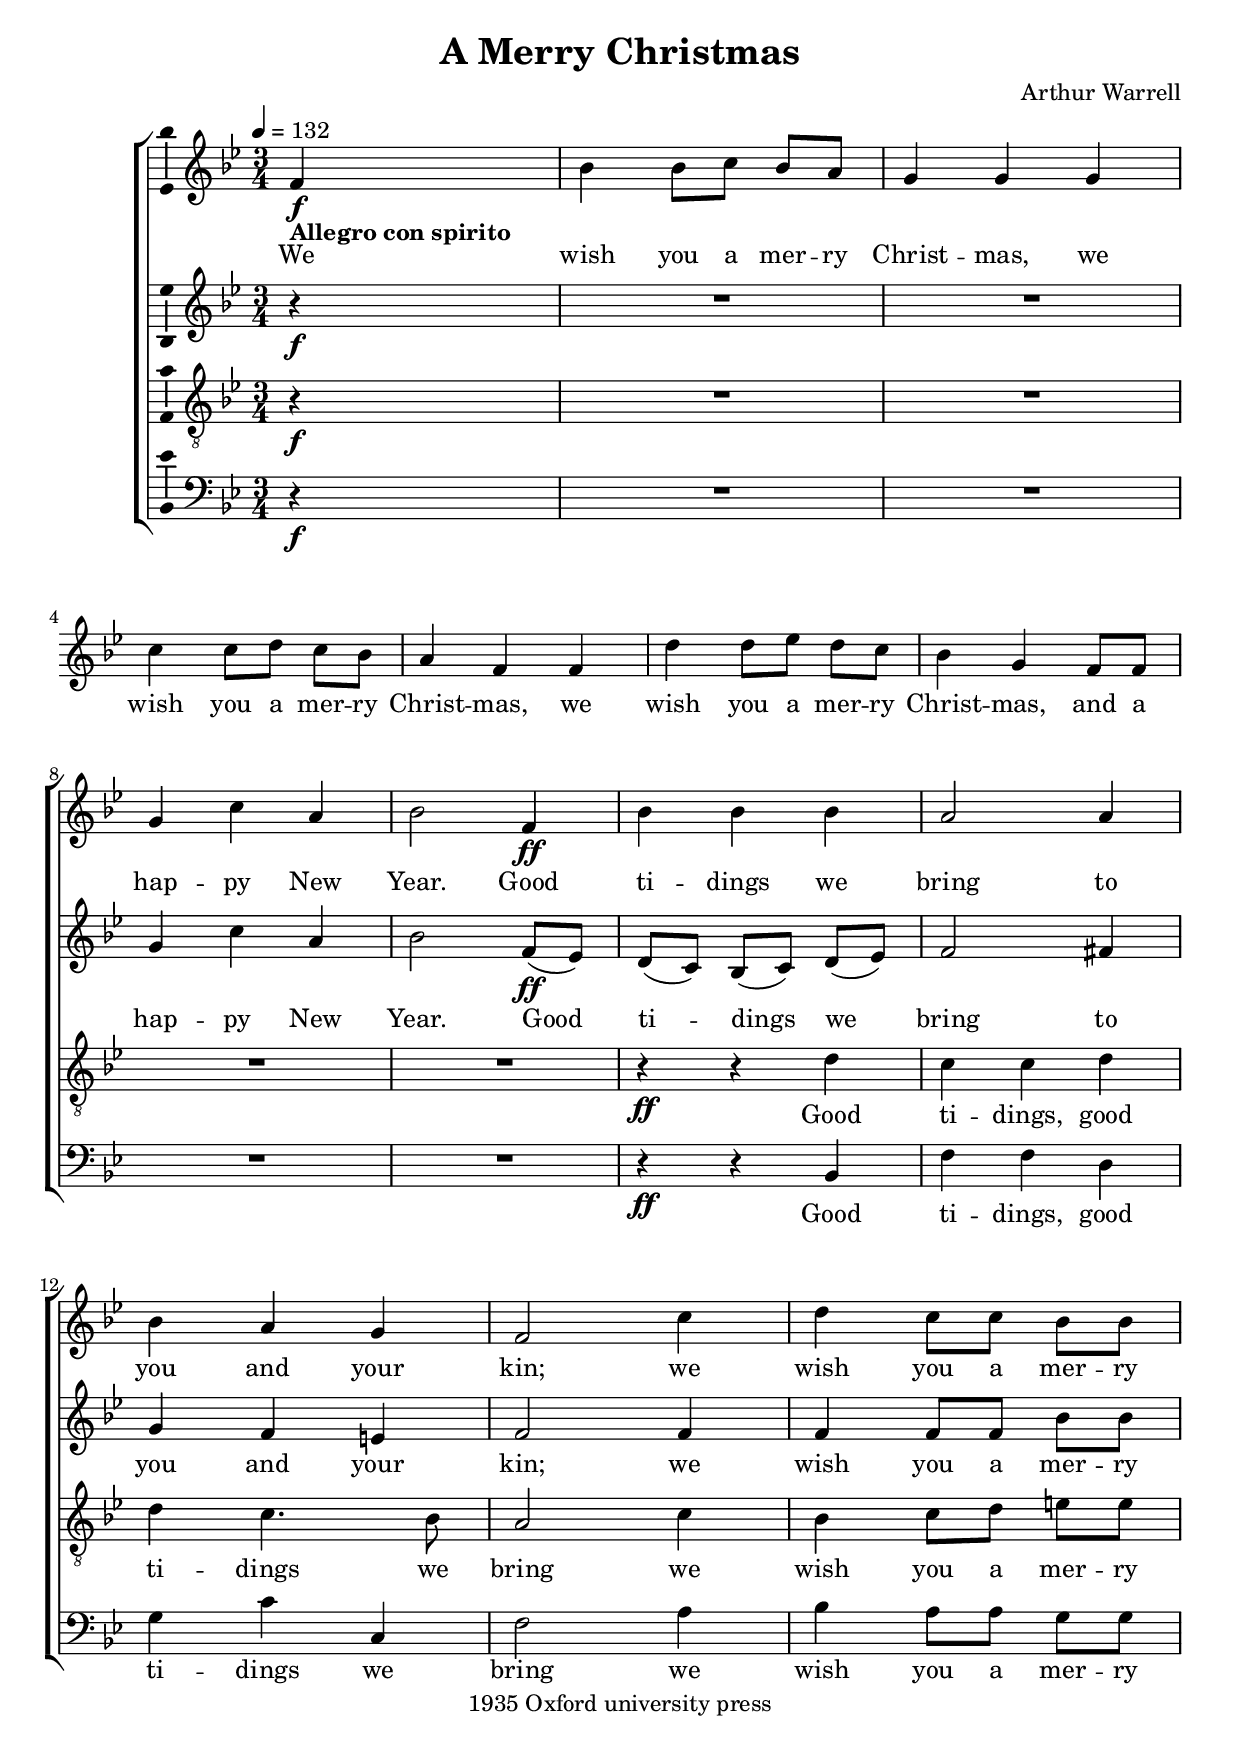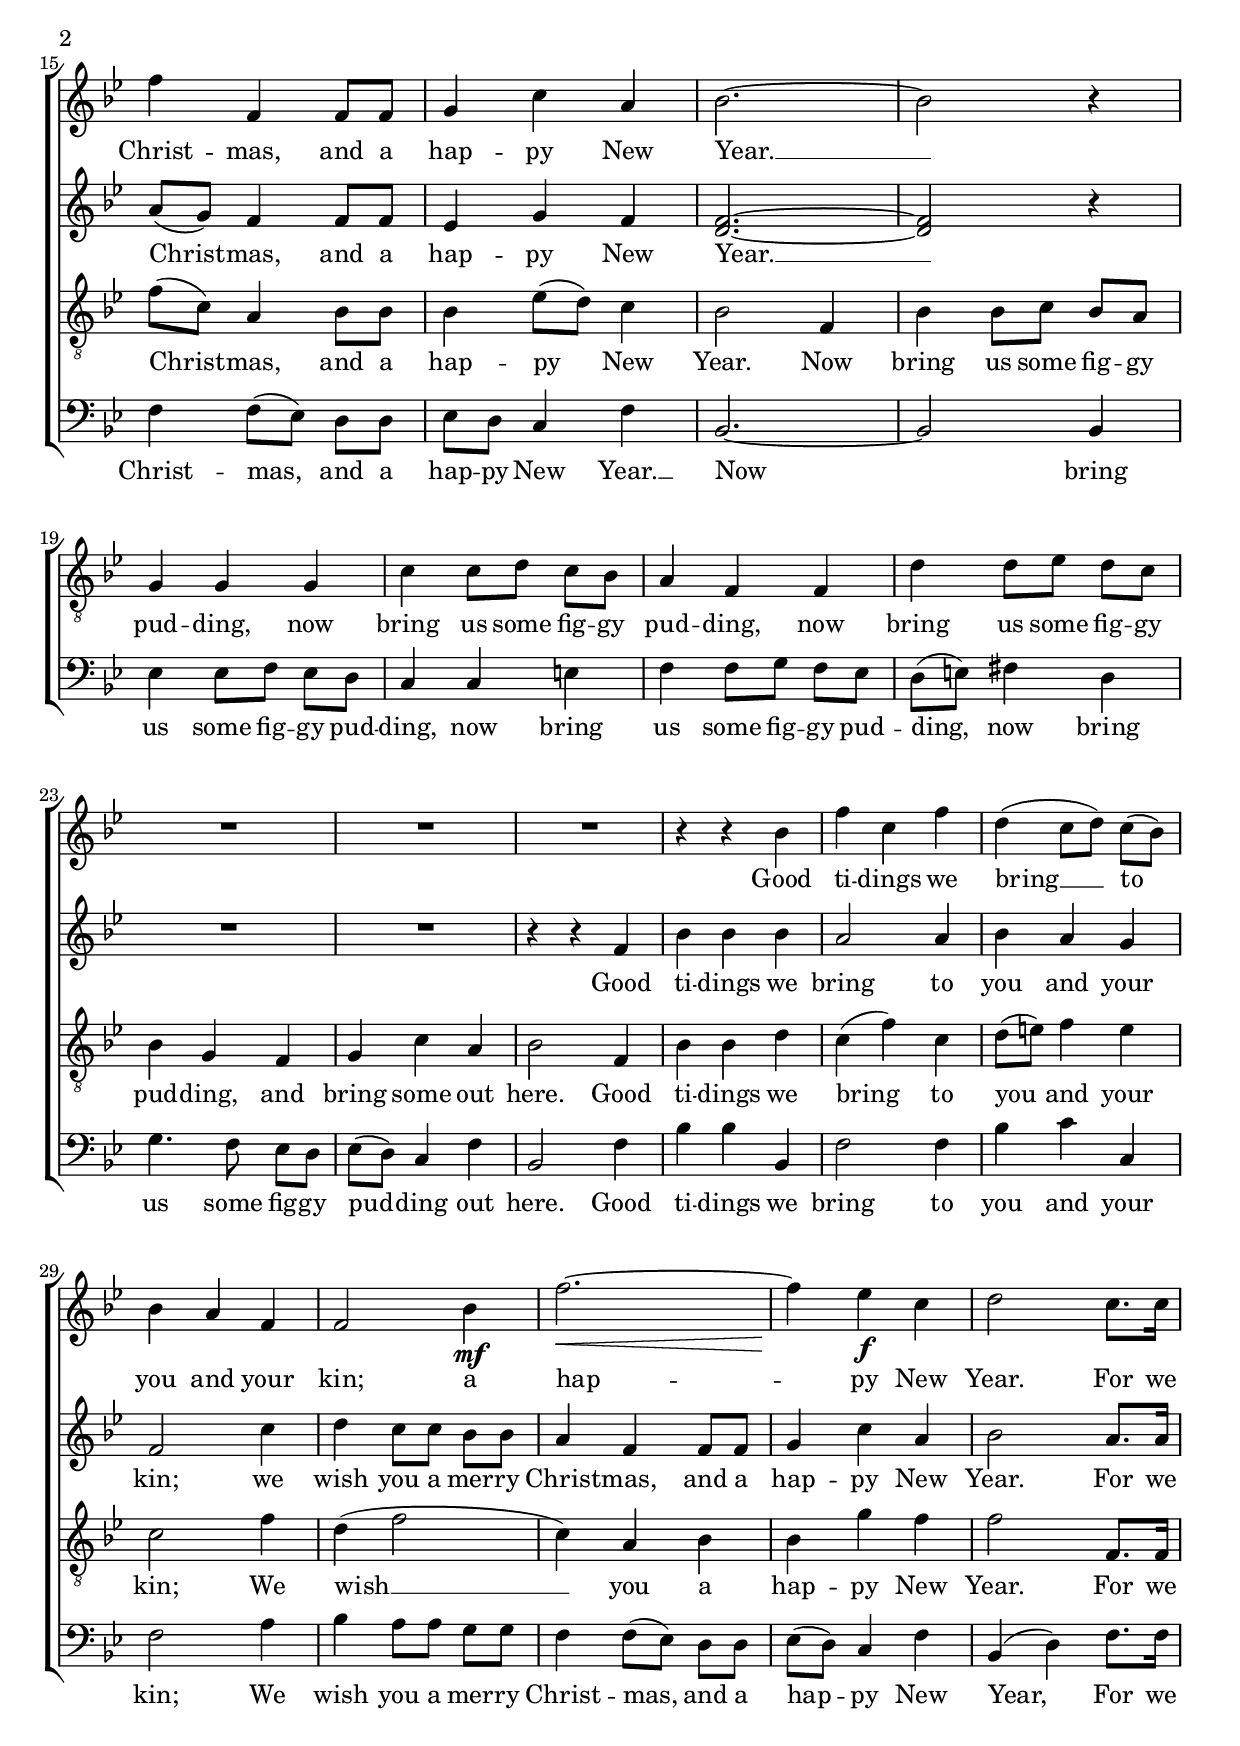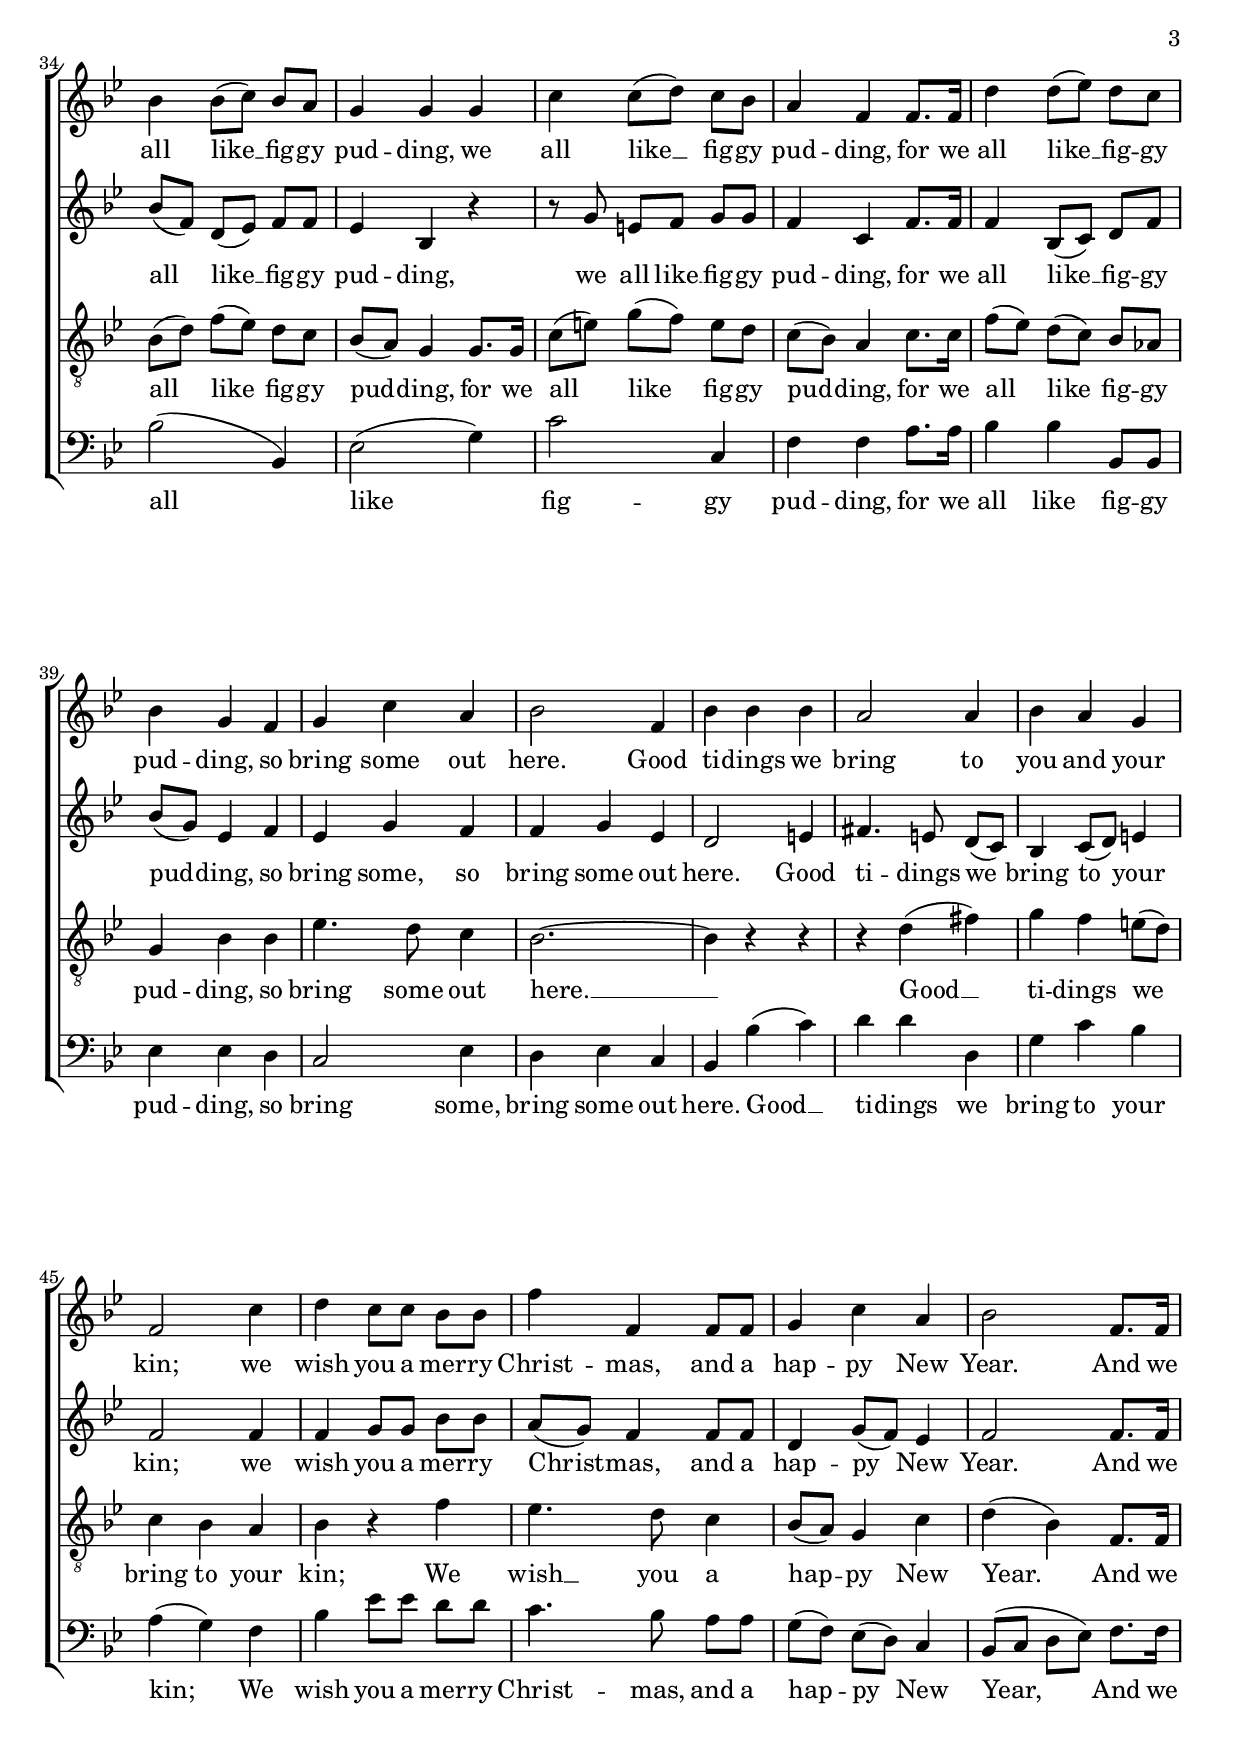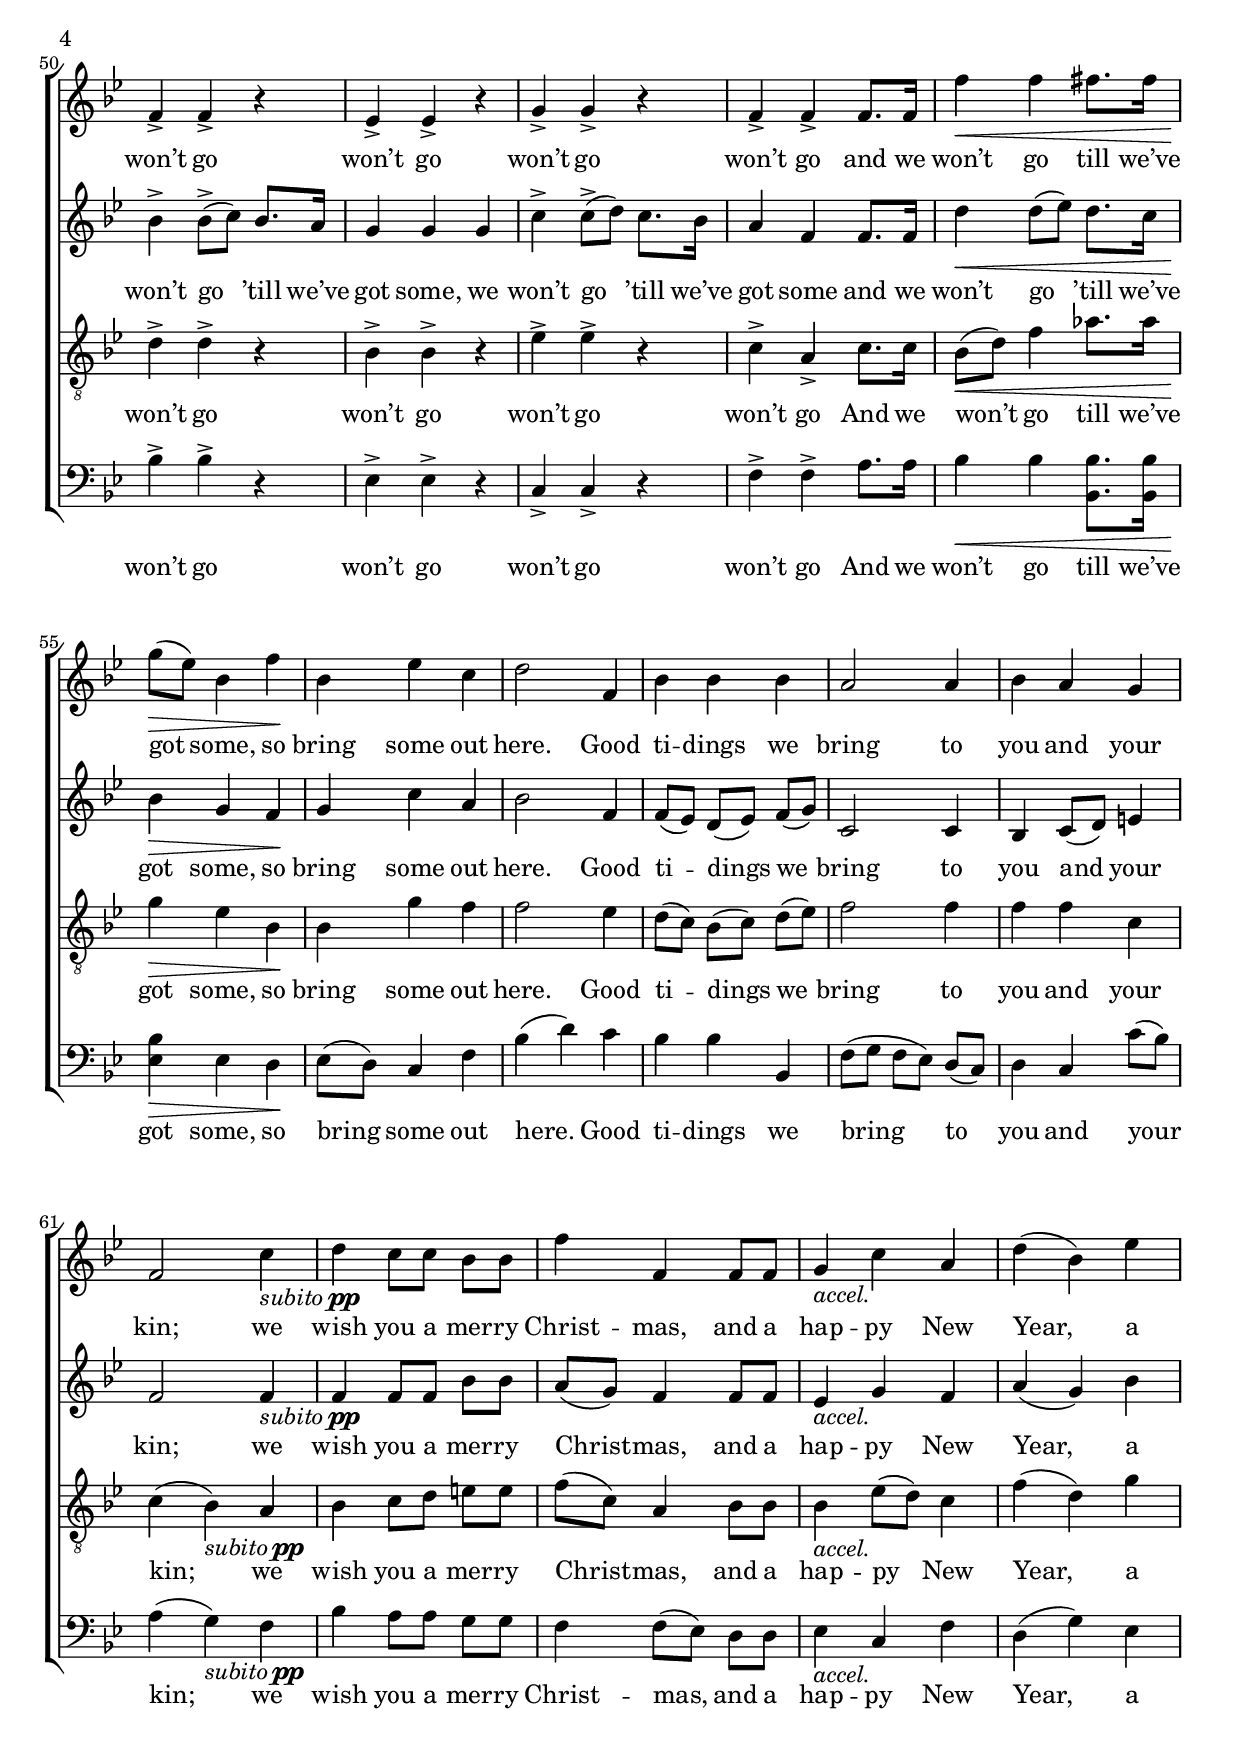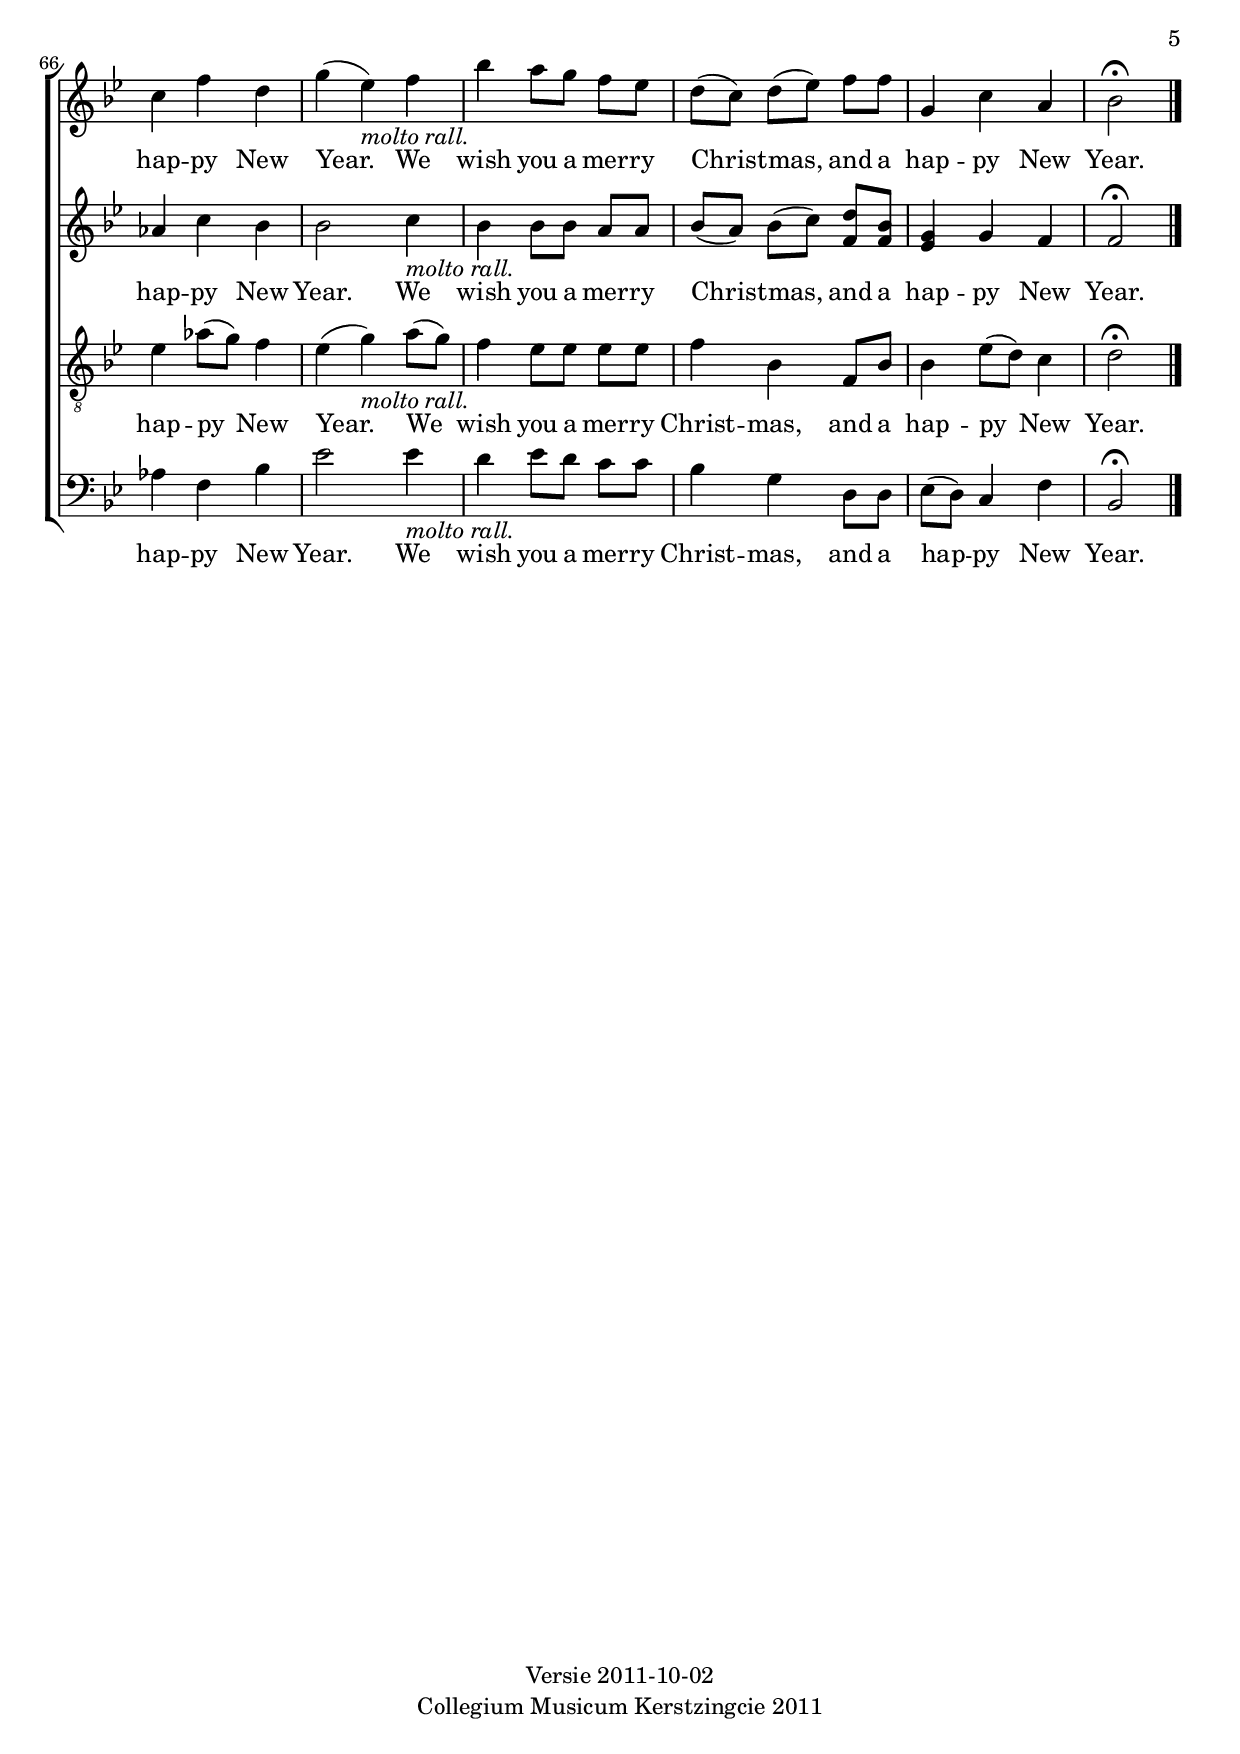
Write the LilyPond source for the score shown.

% vim: set fileformat=dos:
\version "2.12.3"

% vim: set fileformat=dos:
mbreak = \break

soprano =  \relative f' {
  \clef "treble" \key bes \major \time 3/4 | % 1
  \tempo 4=132 f4 -\markup{ \bold {Allegro con spirito} } \f s2 | % 2
  bes4 bes8 [ c8 ] bes8 [ a8 ] | % 3
  g4 g4 g4 | % 4
  c4 c8 [ d8 ] c8 [ bes8 ] | % 5
  a4 f4 f4 | % 6
  d'4 d8 [ es8 ] d8 [ c8 ] | % 7
  bes4 g4 f8 [ f8 ] | % 8
  \mbreak

  g4 c4 a4 | % 9
  bes2 f4 \ff | \barNumberCheck #10
  bes4 bes4 bes4 | % 11
  a2 a4 | % 12
  bes4 a4 g4 | % 13
  f2 c'4 | % 14
  d4 c8 [ c8 ] bes8 [ bes8 ] | % 15
  \mbreak

  f'4 f,4 f8 [ f8 ] | % 16
  g4 c4 a4 | % 17
  bes2. ~ | % 18
  bes2 r4 | % 19
  R2.*7 | % 26
  r4 r4 bes4 | % 27
  f'4 c4 f4 | % 28
  d4 ( c8 [ d8 ) ] c8 ( [ bes8 ) ] | % 29
  bes4 a4 f4 | \barNumberCheck #30
  f2 bes4 \mf | % 31
  f'2. \< ~ | % 32
  | % 32
  f4 \! es4 \f c4 | % 33
  d2 c8. [ c16 ] | % 34
  bes4 bes8 ( [ c8 ) ] bes8 [ a8 ] | % 35
  g4 g4 g4 | % 36
  c4 c8 ( [ d8 ) ] c8 [ bes8 ] | % 37
  a4 f4 f8. [ f16 ] | % 38
  d'4 d8 ( [ es8 ) ] d8 [ c8 ] | % 39
  bes4 g4 f4 | \barNumberCheck #40
  g4 c4 a4 | % 41
  bes2 f4 | % 42
  bes4 bes4 bes4 | % 43
  a2 a4 | % 44
  bes4 a4 g4 | % 45
  f2 c'4 | % 46
  d4 c8 [ c8 ] bes8 [ bes8 ] | % 47
  f'4 f,4 f8 [ f8 ] | % 48
  g4 c4 a4 | % 49
  bes2 f8. [ f16 ] | \barNumberCheck #50
  f4 -> f4 -> r4 | % 51
  es4 -> es4 -> r4 | % 52
  g4 -> g4 -> r4 | % 53
  f4 -> f4 -> f8. [ f16 ] | % 54
  | % 54
  f'4 \< f4 fis8. [ fis16 ] | % 55
  | % 55
  g8 \! \> ( [ es8 ) ] bes4 f'4 \! | % 56
  bes,4 es4 c4 | % 57
  d2 f,4 | % 58
  bes4 bes4 bes4 | % 59
  a2 a4 | \barNumberCheck #60
  bes4 a4 g4 | % 61
  f2  
    %\once\override Markup #'X-offset = #-9.2
    c'4 -\markup{ \italic {subito} \dynamic pp } | % 62
  d4 c8 [ c8 ] bes8 [ bes8 ] | % 63
  f'4 f,4 f8 [ f8 ] | % 64
  | % 64
  g4 -\markup{ \italic {accel.} } c4 a4 | % 65
  d4 ( bes4 ) es4 | % 66
  c4 f4 d4 | % 67
  g4 ( es4 -\markup{ \italic {molto rall.} } ) f4 | % 68
  bes4 a8 [ g8 ] f8 [ es8 ] | % 69
  d8 ( [ c8 ) ] d8 ( [ es8 ) ] f8 [ f8 ] | \barNumberCheck #70
  g,4 c4 a4 | % 71
  bes2 \fermata \bar "|."
}

alto =  \relative g' {
  \clef "treble" \key bes \major \time 3/4 | % 1
  r4 \f s2 | % 2
  R2.*6 | % 8
  g4 c4 a4 | % 9
  bes2 f8( \ff es8) | \barNumberCheck #10
  d8([ c8]) bes8([ c8]) d8([ es8)] | % 11
  f2 fis4 | % 12
  g4 f4 e4 | % 13
  f2 f4 | % 14
  f4 f8 [ f8 ] bes8 [ bes8 ] | % 15
  a8([ g8)] f4 f8 [ f8 ] | % 16
  es4 g4 f4 | % 17
  <d f>2. ~ ~ | % 18
  <d f>2 r4 | % 19
  R2.*6 | % 25
  r4 r4 f4 | % 26
  bes4 bes4 bes4 | % 27
  a2 a4 | % 28
  bes4 a4 g4 | % 29
  f2 c'4 | \barNumberCheck #30
  d4 c8 [ c8 ] bes8 [ bes8 ] | % 31
  a4 f4 f8 [ f8 ] | % 32
  g4 c4 a4 | % 33
  bes2 a8. [ a16 ] | % 34
  bes8 ( [ f8 ) ] d8 ( [ es8 ) ] f8 [ f8 ] | % 35
  es4 bes4 r4 | % 36
  r8 g'8 e8 [ f8 ] g8 [ g8 ] | % 37
  f4 c4 f8. [ f16 ] | % 38
  f4 bes,8 ( [ c8 ) ] d8 [ f8 ] | % 39
  bes8 ( [ g8 ) ] es4 f4 | \barNumberCheck #40
  es4 g4 f4 | % 41
  f4 g4 es4 | % 42
  d2 e4 | % 43
  fis4. e8 d8 ( [ c8 ) ] | % 44
  bes4 c8 ( [ d8 ) ] e4 | % 45
  f2 f4 | % 46
  f4 g8 [ g8 ] bes8 [ bes8 ] | % 47
  a8([ g8)] f4 f8 [ f8 ] | % 48
  d4 g8 ( [ f8 ) ] es4 | % 49
  f2 f8. [ f16 ] | \barNumberCheck #50
  bes4 -> bes8 ( -> [ c8 ) ] bes8. [ a16 ] | % 51
  g4 g4 g4 | % 52
  c4 -> c8 ( -> [ d8 ) ] c8. [ bes16 ] | % 53
  a4 f4 f8. [ f16 ] | % 54
  | % 54
  d'4 \< d8 ( [ es8 ) ] d8. [ c16 ] | % 55
  | % 55
  bes4 \! \> g4 f4 \! | % 56
  g4 c4 a4 | % 57
  bes2 f4 | % 58
  f8 ( [ es8 ) ] d8 ( [ es8 ) ] f8 ( [ g8 ) ] | % 59
  c,2 c4 | \barNumberCheck #60
  bes4 c8 ( [ d8 ) ] e4 | % 61
  f2 f4 -\markup{ \italic {subito} \dynamic pp } | % 62
  f4 f8 [ f8 ] bes8 [ bes8 ] | % 63
  a8 ( [ g8 ) ] f4 f8 [ f8 ] | % 64
  | % 64
  es4 -\markup{ \italic {accel.} } g4 f4 | % 65
  a4 ( g4 ) bes4 | % 66
  as4 c4 bes4 | % 67
  bes2 c4 -\markup{ \italic {molto rall.} } | % 68
  bes4 bes8 [ bes8 ] a8 [ a8 ] | % 69
  bes8 ( [ a8 ) ] bes8 ( [ c8 ) ] <f, d'>8 [ <f bes>8 ] |
  \barNumberCheck #70
  <es g>4 g4 f4 | % 71
  f2 \fermata \bar "|."
}

tenor = \relative d' {
  \clef "treble_8" \key bes \major \time 3/4 | % 1
  r4 \f s2 | % 2
  R2.*6 | % 8
  R2.*2 | \barNumberCheck #10
  r4 \ff r4 d4 | % 11
  c4 c4 d4 | % 12
  d4 c4. bes8 | % 13
  a2 c4 | % 14
  bes4 c8 [ d8 ] e8 [ e8 ] | % 15
  f8([ c8)] a4 bes8 [ bes8 ] | % 16
  bes4 es8 [(d8)] c4 | % 17
  bes2 f4 | % 18
  bes4 bes8 [ c8 ] bes8 [ a8 ] | % 19
  g4 g4 g4 | \barNumberCheck #20
  c4 c8 [ d8 ] c8 [ bes8 ] | % 21
  a4 f4 f4 | % 22
  d'4 d8 [ es8 ] d8 [ c8 ] | % 23
  bes4 g4 f4 | % 24
  g4 c4 a4 | % 25
  bes2 f4 | % 26
  bes4 bes4 d4 | % 27
  c4 ( f4 ) c4 | % 28
  d8([ e8)] f4 e4 | % 29
  c2 f4 | \barNumberCheck #30
  d4 ( f2 | % 31
  c4 ) a4 bes4 | % 32
  bes4 g'4 f4 | % 33
  f2 f,8. [ f16 ] | % 34
  bes8 ( [ d8 ) ] f8 ( [ es8 ) ] d8 [ c8 ] | % 35
  bes8 ( [ a8 ) ] g4 g8. [ g16 ] | % 36
  c8 ( [ e8 ) ] g8 ( [ f8 ) ] e8 [ d8 ] | % 37
  c8 ( [ bes8 ) ] a4 c8. [ c16 ] | % 38
  f8 ( [ es8 ) ] d8 ( [ c8 ) ] bes8 [ as8 ] | % 39
  g4 bes4 bes4 | \barNumberCheck #40
  es4. d8 c4 | % 41
  bes2. ~ | % 42
  bes4 r4 r4 | % 43
  r4 d4 ( fis4 ) | % 44
  g4 f4 e8 ( [ d8 ) ] | % 45
  c4 bes4 a4 | % 46
  bes4 r4 f'4 | % 47
  es4. d8 c4 | % 48
  bes8 ( [ a8 ) ] g4 c4 | % 49
  d4 ( bes4 ) f8. [ f16 ] | \barNumberCheck #50
  d'4 -> d4 -> r4 | % 51
  bes4 -> bes4 -> r4 | % 52
  es4 -> es4 -> r4 | % 53
  c4 -> a4 -> c8. [ c16 ] | % 54
  bes8 \< [(d8)] f4 as8. [ as16 ] | % 55
  | % 55
  g4 \! \> es4 bes4 \! | % 56
  bes4 g'4 f4 | % 57
  f2 es4 | % 58
  d8 ( [ c8 ) ] bes8 ( [ c8 ) ] d8 ( [ es8 ) ] | % 59
  f2 f4 | \barNumberCheck #60
  f4 f4 c4 | % 61
  c4 ( bes4 -\markup{ \italic {subito} \dynamic pp } ) a4 | % 62
  bes4 c8 [ d8 ] e8 [ e8 ] | % 63
  f8 ( [ c8 ) ] a4 bes8 [ bes8 ] | % 64
  | % 64
  bes4 -\markup{ \italic {accel.} } es8 ( [ d8 ) ] c4 | % 65
  f4 ( d4 ) g4 | % 66
  es4 as8 ( [ g8 ) ] f4 | % 67
  es4 ( g4 -\markup{ \italic {molto rall.} } ) a8 ( [ g8 ) ] | % 68
  f4 es8 [ es8 ] es8 [ es8 ] | % 69
  f4 bes,4 f8 [ bes8 ] | \barNumberCheck #70
  bes4 es8 ( [ d8 ) ] c4 | % 71
  d2 \fermata \bar "|."
}


bass =  \relative bes, {
  \clef "bass" \key bes \major \time 3/4 | % 1
  r4 \f s2 | % 2
  R2.*6 | % 8
  R2.*2 | \barNumberCheck #10
  r4 \ff r4 bes4 | % 11
  f'4 f4 d4 | % 12
  g4 c4 c,4 | % 13
  f2 a4 | % 14
  bes4 a8 [ a8 ] g8 [ g8 ] | % 15
  f4 f8([ es8)] d8 [ d8 ] | % 16
  es8 [ d8 ] c4 f4 | % 17
  bes,2. ~ | % 18
  bes2 bes4 | % 19
  es4 es8 [ f8 ] es8 [ d8 ] | \barNumberCheck #20
  c4 c4 e4 | % 21
  f4 f8 [ g8 ] f8 [ es8 ] | % 22
  d8 ( [ e8 ) ] fis4 d4 | % 23
  g4. f8 es8 [ d8 ] | % 24
  es8 ( [ d8 ) ] c4 f4 | % 25
  bes,2 f'4 | % 26
  bes4 bes4 bes,4 | % 27
  f'2 f4 | % 28
  bes4 c4 c,4 | % 29
  f2 a4 | \barNumberCheck #30
  bes4 a8 [ a8 ] g8 [ g8 ] | % 31
  f4 f8 ( [ es8 ) ] d8 [ d8 ] | % 32
  es8([ d8)] c4 f4 | % 33
  bes,4 ( d4 ) f8. [ f16 ] | % 34
  bes2 ( bes,4 ) | % 35
  es2 ( g4 ) | % 36
  c2 c,4 | % 37
  f4 f4 a8. [ a16 ] | % 38
  bes4 bes4 bes,8 [ bes8 ] | % 39
  es4 es4 d4 | \barNumberCheck #40
  c2 es4 | % 41
  d4 es4 c4 | % 42
  bes4 bes'4 ( c4 ) | % 43
  d4 d4 d,4 | % 44
  g4 c4 bes4 | % 45
  a4 ( g4 ) f4 | % 46
  bes4 es8 [ es8 ] d8 [ d8 ] | % 47
  c4. bes8 a8 [ a8 ] | % 48
  g8 ( [ f8 ) ] es8 ( [ d8 ) ] c4 | % 49
  bes8 ( [ c8 ] d8 [ es8 ) ] f8. [ f16 ] | \barNumberCheck #50
  bes4 -> bes4 -> r4 | % 51
  es,4 -> es4 -> r4 | % 52
  c4 -> c4 -> r4 | % 53
  f4 -> f4 -> a8. [ a16 ] | % 54
  | % 54
  bes4 \< bes4 <bes, bes'>8. [ <bes bes'>16 ] | % 55
  | % 55
  <es bes'>4 \! \> es4 d4 \! | % 56
  es8 ( [ d8 ) ] c4 f4 | % 57
  bes4 ( d4 ) c4 | % 58
  bes4 bes4 bes,4 | % 59
  f'8 ( [ g8 ] f8 [ es8 ) ] d8 ( [ c8 ) ] | \barNumberCheck #60
  d4 c4 c'8 ( [ bes8 ) ] | % 61
  a4 ( g4 -\markup{ \italic {subito} \dynamic pp } ) f4 | % 62
  bes4 a8 [ a8 ] g8 [ g8 ] | % 63
  f4 f8 ( [ es8 ) ] d8 [ d8 ] | % 64
  | % 64
  es4 -\markup{ \italic {accel.} } c4 f4 | % 65
  d4 ( g4 ) es4 | % 66
  as4 f4 bes4 | % 67
  es2 es4 -\markup{ \italic {molto rall.} } | % 68
  d4 es8 [ d8 ] c8 [ c8 ] | % 69
  bes4 g4 d8 [ d8 ] | \barNumberCheck #70
  es8 ( [ d8 ) ] c4 f4 | % 71
  bes,2 \fermata \bar "|."
}

verseOneSoprano =  \lyricmode { 
  We wish you a mer -- ry Christ -- mas, 
  we wish you a mer -- ry Christ -- mas, 
  we wish you a mer -- ry Christ -- mas, 
  and a hap -- py New Year. 
  
  Good ti -- dings we bring 
  to you and your kin; 
  we wish you a mer -- ry Christ -- mas, 
  and a hap -- py New Year. __

  Good ti -- dings we bring __
  to you and your kin; 
  %
  a hap -- py New Year.

  For we all like __ fig -- gy pud -- ding,
  we all like __ fig -- gy pud -- ding,
  for we all like __ fig -- gy pud -- ding,
  so bring some out here. 

  Good ti -- dings we bring 
  to you and your kin; 
  we wish you a mer -- ry Christ -- mas, 
  and a hap -- py New Year. 

  And we won’t go won’t go 
  won’t go won’t go 
  and we won’t go till we’ve got some, 
  so bring some out here. 

  Good ti -- dings we bring 
  to you and your kin; 
  we wish you a mer -- ry Christ -- mas, 
  and a hap -- py New Year,
  a hap -- py New Year. 
  We wish you a mer -- ry Christ -- mas, 
  and a hap -- py New Year. 
}

verseOneAlto = \lyricmode {
  hap -- py New Year. 
  
  Good ti -- dings we bring 
  to you and your kin; 
  we wish you a mer -- ry Christ -- mas, 
  and a hap -- py New Year. __

  Good ti -- dings we bring 
  to you and your kin; 
  we wish you a mer -- ry Christ -- mas, 
  and a hap -- py New Year.

  For we all like __ fig -- gy pud -- ding,
  we all like __ fig -- gy pud -- ding,
  for we all like __ fig -- gy pud -- ding,
  so bring some, so bring some out here. 

  Good ti -- dings we bring 
  to your kin; 
  we wish you a mer -- ry Christ -- mas, 
  and a hap -- py New Year. 

  And we won’t go ’till we’ve got some,
  we won’t go ’till we’ve got some
  and we won’t go ’till we’ve got some,
  so bring some out here. 

  Good ti -- dings we bring 
  to you and your kin; 
  we wish you a mer -- ry Christ -- mas, 
  and a hap -- py New Year,
  a hap -- py New Year. 
  We wish you a mer -- ry Christ -- mas, 
  and a hap -- py New Year. 
}

verseOneTenor = \lyricmode {
  Good ti -- dings,
  good ti -- dings we bring
  we wish you a mer -- ry Christ -- mas,
  and a hap -- py New Year. 

  Now bring us some fig -- gy pud -- ding,
  now bring us some fig -- gy pud -- ding,
  now bring us some fig -- gy pud -- ding,
  and bring some out here.

  Good ti -- dings we bring 
  to you and your kin; 
  We wish __ you a hap -- py New Year. 

  For we all like fig -- gy pud -- ding,
  for we all like fig -- gy pud -- ding,
  for we all like fig -- gy pud -- ding,
  so bring some out here. __

  Good __ ti -- dings we bring 
  to your kin; 
  We wish __ you a hap -- py New Year. 

  And we won’t go won’t go 
  won’t go won’t go 
  And we won’t go till we’ve got some, 
  so bring some out here. 

  Good ti -- dings we bring 
  to you and your kin; 
  we wish you a mer -- ry Christ -- mas, 
  and a hap -- py New Year,
  a hap -- py New Year. 
  We wish you a mer -- ry Christ -- mas, 
  and a hap -- py New Year. 
}

verseOneBass = \lyricmode {
  Good ti -- dings,
  good ti -- dings we bring
  we wish you a mer -- ry Christ -- mas,
  and a hap -- py New Year. __

  Now bring us some fig -- gy pud -- ding,
  now bring us some fig -- gy pud -- ding,
  now bring us some fig -- gy pud -- ding out here.

  Good ti -- dings we bring 
  to you and your kin; 
  We wish you a mer -- ry Christ -- mas, 
  and a hap -- py New Year,

  For we all like fig -- gy pud -- ding,
  for we all like fig -- gy pud -- ding,
  so bring some, bring some out here.

  Good __ ti -- dings we bring 
  to your kin; 
  We wish you a mer -- ry Christ -- mas, 
  and a hap -- py New Year,

  And we won’t go won’t go 
  won’t go won’t go 
  And we won’t go till we’ve got some, 
  so bring some out here. 

  Good ti -- dings we bring 
  to you and your kin; 
  we wish you a mer -- ry Christ -- mas, 
  and a hap -- py New Year,
  a hap -- py New Year. 
  We wish you a mer -- ry Christ -- mas, 
  and a hap -- py New Year. 

}


\header {
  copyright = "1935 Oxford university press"
  %encodingdate = "2011-09-30"
  title = "A Merry Christmas"
  composer = "Arthur Warrell"
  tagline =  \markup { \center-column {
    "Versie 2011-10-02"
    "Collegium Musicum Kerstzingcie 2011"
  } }
}

%timeAndKey = {
%  \key g \major
%  \time 4/4
%}

%soprano = \relative c' {
%}
%
%alto = \relative c' {
%}
%
%tenor = \relative c' {
%}
%
%bass = \relative c {
%}
%
%verseOne = \lyricmode {
%}

\score {
  \new ChoirStaff <<
    \new Staff = "sSoprano" << 
      \new Voice = "vSoprano" { \soprano }
    >>
    \new Lyrics \lyricsto "vSoprano" \verseOneSoprano

    \new Staff = "sAlto" << 
      \new Voice = "vAlto" { \alto }
    >>
    \new Lyrics \lyricsto "vAlto" \verseOneAlto

    \new Staff = "sTenor" << 
      \new Voice = "vTenor" { \tenor }
    >>
    \new Lyrics \lyricsto "vTenor" \verseOneTenor

    \new Staff = "sBass" << 
      \new Voice = "vBass" { \bass }
    >>
    \new Lyrics \lyricsto "vBass" \verseOneBass
  >>

  \midi {
    \context {
      \Score tempWholesPerMinute = #(ly:make-moment 120 4 )
    }
  }
  \layout { 
    % We can haz ambitus to display pitch range?
    \context { \Staff 
      \consists "Ambitus_engraver"
    }
    \context {
      \RemoveEmptyStaffContext 
    }
    \context { \Score
      \override VerticalAxisGroup #'remove-first = ##t
    }
  }
}
